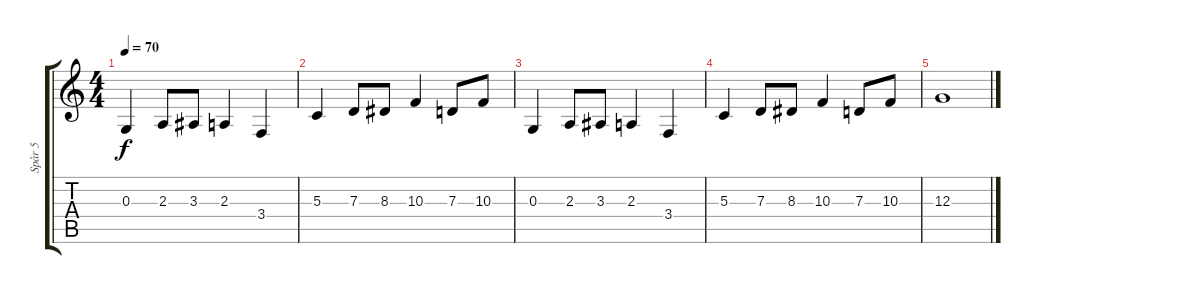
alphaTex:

\track ("Spår 5" "Spår 5") {instrument violin}
\staff {score tabs}
\tuning (E4 B3 G3 D3 A2 E2) {hide}
\ts (4 4)
\tempo 70
\clef g2
\ks c
0.3.4{dy f} 2.3.8 3.3.8 2.3.4 3.4.4 |
5.3.4 7.3.8 8.3.8 10.3.4 7.3.8 10.3.8 |
0.3.4 2.3.8 3.3.8 2.3.4 3.4.4 |
5.3.4 7.3.8 8.3.8 10.3.4 7.3.8 10.3.8 |
12.3.1
